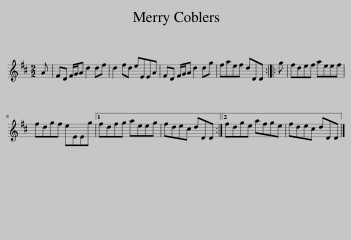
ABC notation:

X:1
L:1/8
M:2/2
I:linebreak $
K:D
V:1 treble
V:1
 A | FD F/G/A d2 df | d2 fd eEEA | FD F/G/A d2 dg | faef dDD :: %5
 g | fdef aeef |$ fdgf eEEg |1 fdfg aeeg | fdec dDD :|2 %10
 fdge afge | fdec dDD |] %12
